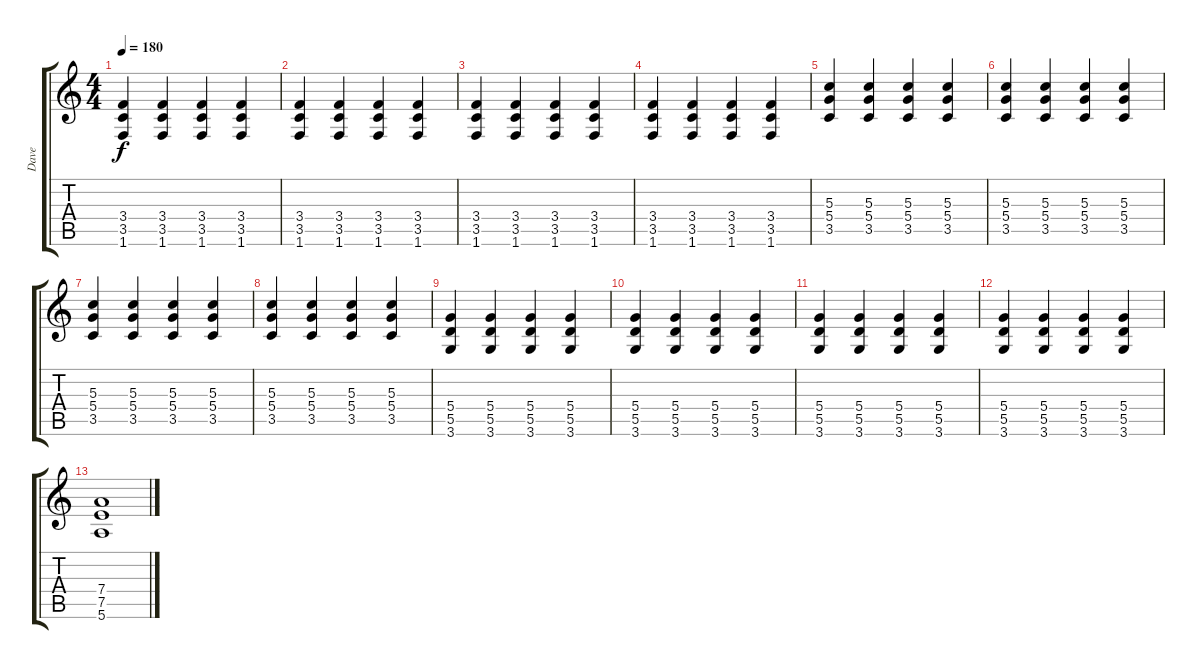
\track ("Dave" "Dave") {instrument distortionguitar}
\staff {score tabs}
\tuning (E4 B3 G3 D3 A2 E2) {hide}
\ts (4 4)
\tempo 180
\clef g2
\ks c
(3.4 3.5 1.6).4{dy f} (3.4 3.5 1.6).4 (3.4 3.5 1.6).4 (3.4 3.5 1.6).4 |
(3.4 3.5 1.6).4 (3.4 3.5 1.6).4 (3.4 3.5 1.6).4 (3.4 3.5 1.6).4 |
(3.4 3.5 1.6).4 (3.4 3.5 1.6).4 (3.4 3.5 1.6).4 (3.4 3.5 1.6).4 |
(3.4 3.5 1.6).4 (3.4 3.5 1.6).4 (3.4 3.5 1.6).4 (3.4 3.5 1.6).4 |
(5.3 5.4 3.5).4 (5.3 5.4 3.5).4 (5.3 5.4 3.5).4 (5.3 5.4 3.5).4 |
(5.3 5.4 3.5).4 (5.3 5.4 3.5).4 (5.3 5.4 3.5).4 (5.3 5.4 3.5).4 |
(5.3 5.4 3.5).4 (5.3 5.4 3.5).4 (5.3 5.4 3.5).4 (5.3 5.4 3.5).4 |
(5.3 5.4 3.5).4 (5.3 5.4 3.5).4 (5.3 5.4 3.5).4 (5.3 5.4 3.5).4 |
(5.4 5.5 3.6).4 (5.4 5.5 3.6).4 (5.4 5.5 3.6).4 (5.4 5.5 3.6).4 |
(5.4 5.5 3.6).4 (5.4 5.5 3.6).4 (5.4 5.5 3.6).4 (5.4 5.5 3.6).4 |
(5.4 5.5 3.6).4 (5.4 5.5 3.6).4 (5.4 5.5 3.6).4 (5.4 5.5 3.6).4 |
(5.4 5.5 3.6).4 (5.4 5.5 3.6).4 (5.4 5.5 3.6).4 (5.4 5.5 3.6).4 |
(7.4 7.5 5.6).1
